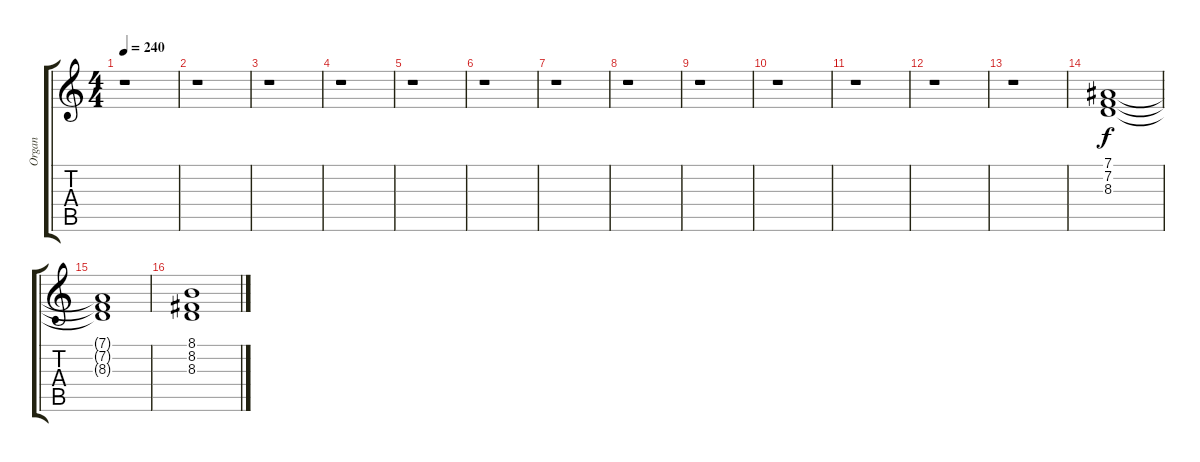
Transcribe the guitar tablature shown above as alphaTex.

\track ("Organ" "Organ") {instrument drawbarorgan}
\staff {score tabs}
\tuning (Eb4 Bb3 Gb3 Db3 Ab2 Eb2) {hide}
\ts (4 4)
\tempo 240
\clef g2
\ks c
r.1{dy f} |
r.1 |
r.1 |
r.1 |
r.1 |
r.1 |
r.1 |
r.1 |
r.1 |
r.1 |
r.1 |
r.1 |
r.1 |
(7.1 7.2 8.3).1 |
(7.1{t} 7.2{t} 8.3{t}).1 |
(8.1 8.2 8.3).1
